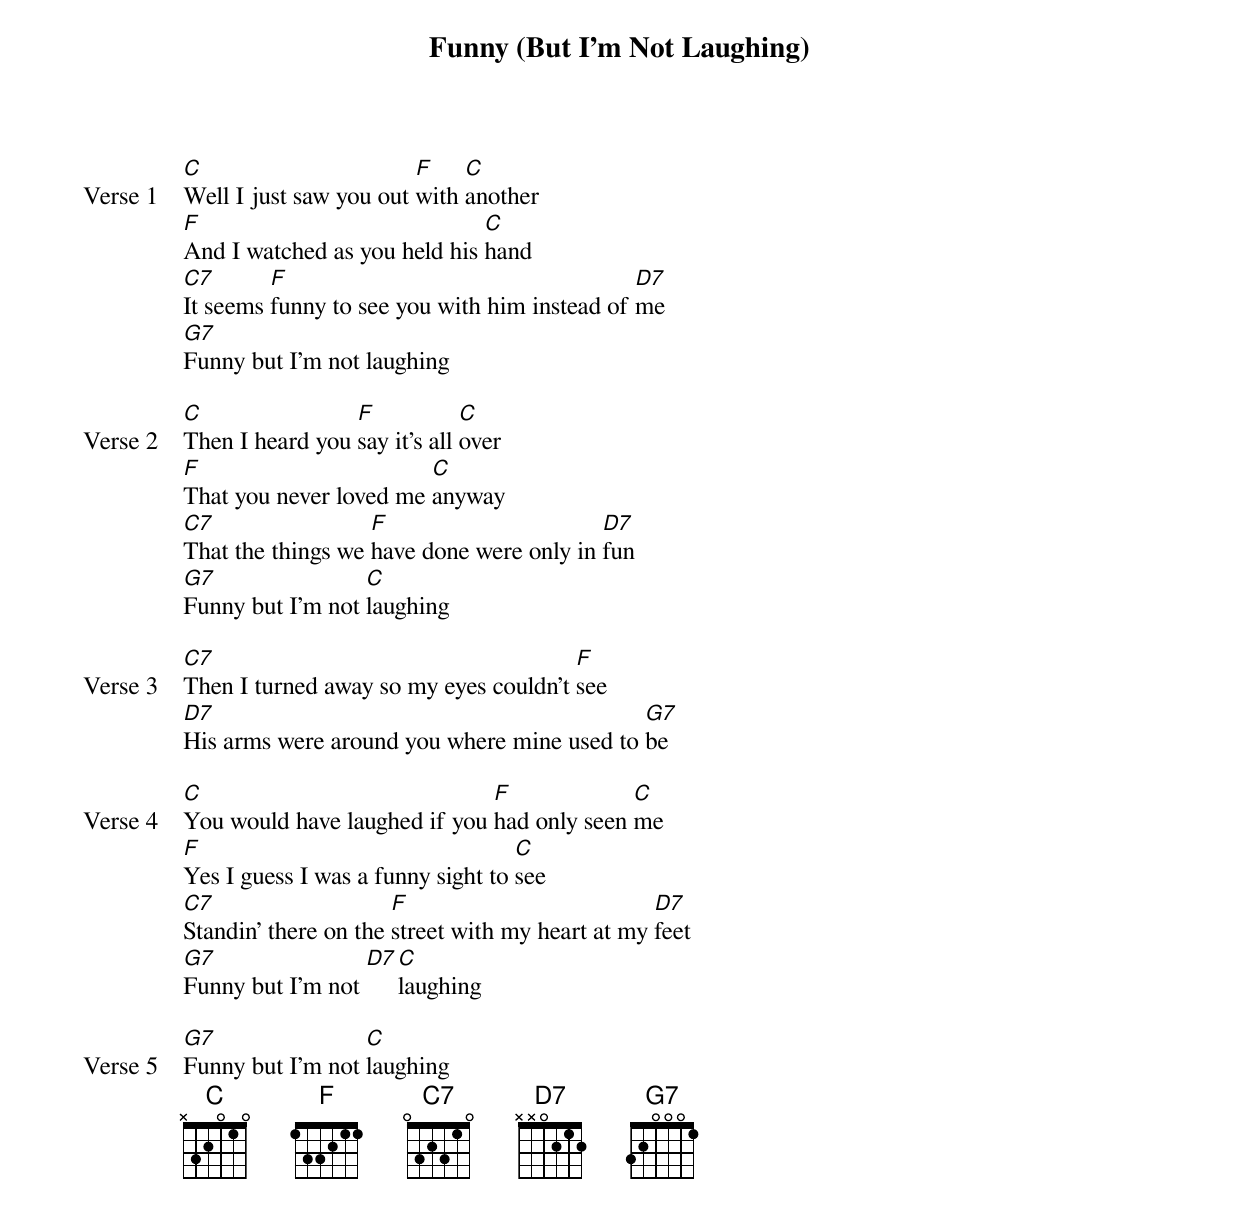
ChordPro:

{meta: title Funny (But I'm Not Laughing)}
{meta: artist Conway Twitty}
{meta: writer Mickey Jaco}

{start_of_verse: Verse 1}
[C]Well I just saw you out [F]with [C]another
[F]And I watched as you held his [C]hand
[C7]It seems [F]funny to see you with him instead of [D7]me
[G7]Funny but I'm not laughing
{end_of_verse}

{start_of_verse: Verse 2}
[C]Then I heard you [F]say it's all [C]over
[F]That you never loved me [C]anyway
[C7]That the things we [F]have done were only in [D7]fun
[G7]Funny but I'm not [C]laughing
{end_of_verse}

{start_of_verse: Verse 3}
[C7]Then I turned away so my eyes couldn't [F]see
[D7]His arms were around you where mine used to [G7]be
{end_of_verse}

{start_of_verse: Verse 4}
[C]You would have laughed if you [F]had only seen [C]me
[F]Yes I guess I was a funny sight to [C]see
[C7]Standin' there on the [F]street with my heart at my [D7]feet
[G7]Funny but I'm not [D7][C]laughing
{end_of_verse}

{start_of_verse: Verse 5}
[G7]Funny but I'm not [C]laughing
{end_of_verse}
